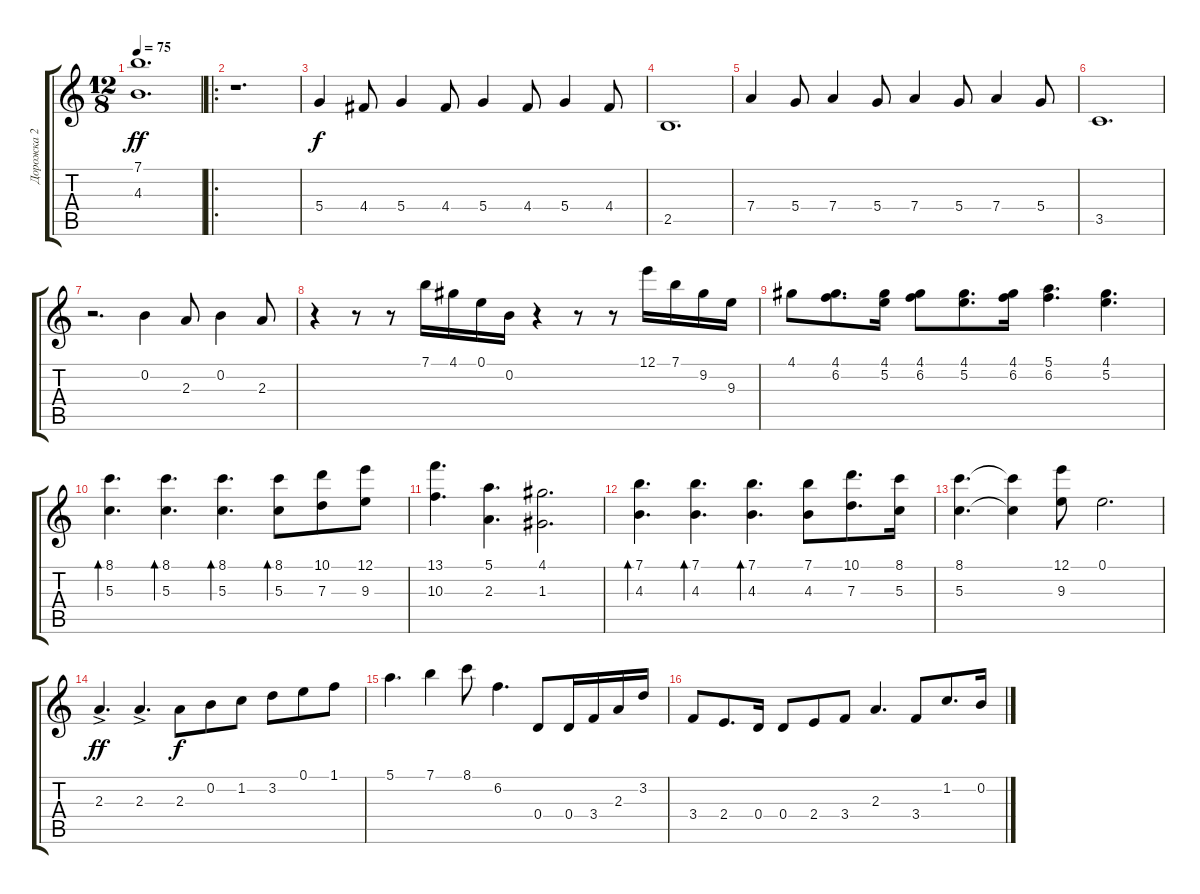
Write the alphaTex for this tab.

\track ("Дорожка 2" "Дорожка 2") {instrument acousticguitarsteel}
\staff {score tabs}
\tuning (E4 B3 G3 D3 A2 E2) {hide}
\ts (12 8)
\tempo 75
\clef g2
\ks c
(7.1 4.3).1{d dy ff} |
\ro
r.1{d} |
5.4.4{dy f} 4.4.8 5.4.4 4.4.8 5.4.4 4.4.8 5.4.4 4.4.8 |
2.5.1{d} |
7.4.4 5.4.8 7.4.4 5.4.8 7.4.4 5.4.8 7.4.4 5.4.8 |
3.5.1{d} |
r.2{d} 0.2.4 2.3.8 0.2.4 2.3.8 |
r.4 r.8 r.8 7.1.16 4.1.16 0.1.16 0.2.16 r.4 r.8 r.8 12.1.16 7.1.16 9.2.16 9.3.16 |
4.1.8 (4.1 6.2).8{d} (4.1 5.2).16 (4.1 6.2).8 (4.1 5.2).8{d} (4.1 6.2).16 (5.1 6.2).4{d} (4.1 5.2).4{d} |
(8.1 5.3).4{d bd 120} (8.1 5.3).4{d bd 120} (8.1 5.3).4{d bd 120} (8.1 5.3).8{bd 120} (10.1 7.3).8 (12.1 9.3).8 |
(13.1 10.3).4{d} (5.1 2.3).4{d} (4.1 1.3).2{d} |
(7.1 4.3).4{d bd 120} (7.1 4.3).4{d bd 120} (7.1 4.3).4{d bd 120} (7.1 4.3).8 (10.1 7.3).8{d} (8.1 5.3).16 |
(8.1 5.3).4{d} (8.1{t} 5.3{t}).4 (12.1 9.3).8 0.1.2{d} |
2.3{ac}.4{d dy ff} 2.3{ac}.4{d} 2.3.8{dy f} 0.2.8 1.2.8 3.2.8 0.1.8 1.1.8 |
5.1.4{d} 7.1.4 8.1.8 6.2.4{d} 0.4.8 0.4.16 3.4.16 2.3.16 3.2.16 |
3.4.8 2.4.8{d} 0.4.16 0.4.8 2.4.8 3.4.8 2.3.4{d} 3.4.8 1.2.8{d} 0.2.16
